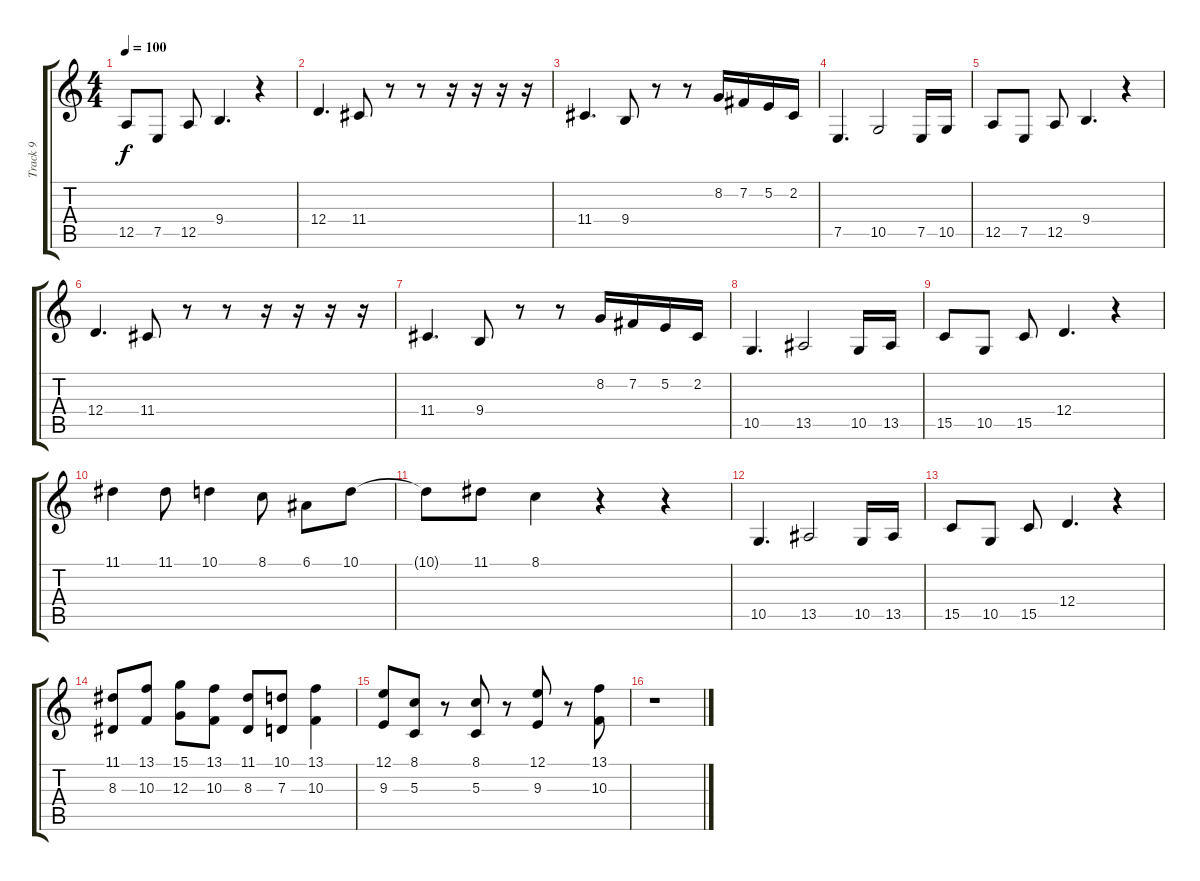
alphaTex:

\track ("Track 9" "Track 9") {instrument tremolostrings}
\staff {score tabs}
\tuning (E4 B3 G3 D3 A2 E2) {hide}
\ts (4 4)
\tempo 100
\clef g2
\ks c
12.5.8{dy f} 7.5.8 12.5.8 9.4.4{d} r.4 |
12.4.4{d} 11.4.8 r.8 r.8 r.16 r.16 r.16 r.16 |
11.4.4{d} 9.4.8 r.8 r.8 8.2.16 7.2.16 5.2.16 2.2.16 |
7.5.4{d} 10.5.2 7.5.16 10.5.16 |
12.5.8 7.5.8 12.5.8 9.4.4{d} r.4 |
12.4.4{d} 11.4.8 r.8 r.8 r.16 r.16 r.16 r.16 |
11.4.4{d} 9.4.8 r.8 r.8 8.2.16 7.2.16 5.2.16 2.2.16 |
10.5.4{d} 13.5.2 10.5.16 13.5.16 |
15.5.8 10.5.8 15.5.8 12.4.4{d} r.4 |
11.1.4 11.1.8 10.1.4 8.1.8 6.1.8 10.1.8 |
10.1{t}.8 11.1.8 8.1.4 r.4 r.4 |
10.5.4{d} 13.5.2 10.5.16 13.5.16 |
15.5.8 10.5.8 15.5.8 12.4.4{d} r.4 |
(11.1 8.3).8 (13.1 10.3).8 (15.1 12.3).8 (13.1 10.3).8 (11.1 8.3).8 (10.1 7.3).8 (13.1 10.3).4 |
(12.1 9.3).8 (8.1 5.3).8 r.8 (8.1 5.3).8 r.8 (12.1 9.3).8 r.8 (13.1 10.3).8 |
r.1
